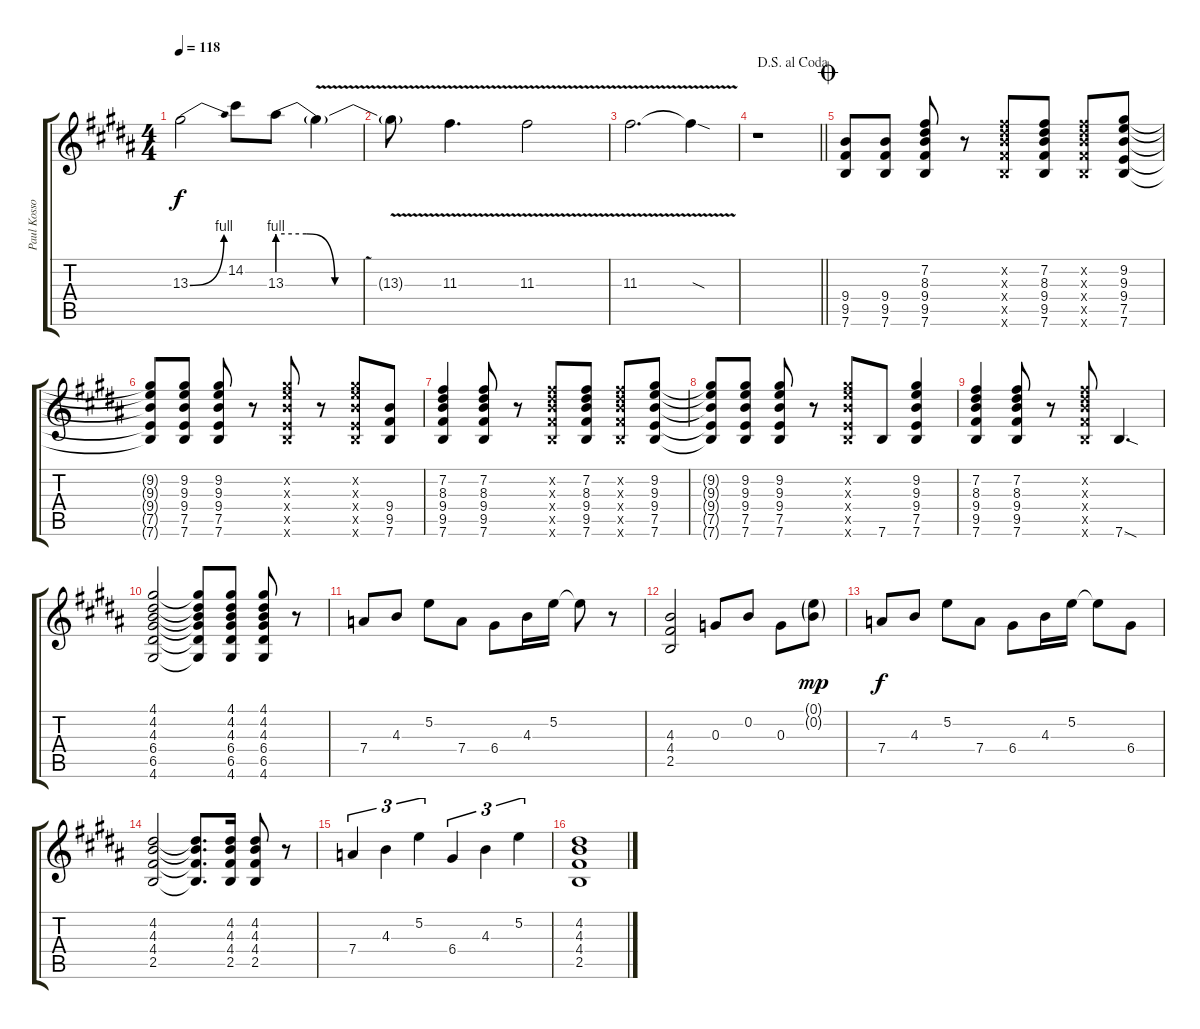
\track ("Paul Kossoff - Guitar 1" "Paul Kosso") {instrument overdrivenguitar}
\staff {score tabs}
\tuning (E4 B3 G3 D3 A2 E2) {hide}
\ts (4 4)
\tempo 118
\clef g2
\ks b
13.3{be (bend 0 0 60 4)}.2{dy f} 14.2.8 13.3{be (custom 0 4 20 4 40 0 60 0)}.8 13.3{v t}.4 |
\ks g#minor
13.3{v t}.8 11.3{v}.4{d} 11.3{v}.2 |
11.3{v}.2{d} 11.3{sod t}.4 |
\jump dalsegnoalcoda
\barLineRight lightlight
r.1 |
\jump coda
\ks b
(9.4 9.5 7.6).8 (9.4 9.5 7.6).8 (7.2 8.3 9.4 9.5 7.6).8 r.8 (7.2{x} 8.3{x} 9.4{x} 9.5{x} 7.6{x}).8 (7.2 8.3 9.4 9.5 7.6).8 (7.2{x} 8.3{x} 9.4{x} 9.5{x} 7.6{x}).8 (9.2 9.3 9.4 7.5 7.6).8 |
\ks g#minor
(9.2{t} 9.3{t} 9.4{t} 7.5{t} 7.6{t}).8 (9.2 9.3 9.4 7.5 7.6).8 (9.2 9.3 9.4 7.5 7.6).8 r.8 (9.2{x} 9.3{x} 9.4{x} 7.5{x} 7.6{x}).8 r.8 (9.2{x} 9.3{x} 9.4{x} 7.5{x} 7.6{x}).8 (9.4 9.5 7.6).8 |
(7.2 8.3 9.4 9.5 7.6).4 (7.2 8.3 9.4 9.5 7.6).8 r.8 (7.2{x} 8.3{x} 9.4{x} 9.5{x} 7.6{x}).8 (7.2 8.3 9.4 9.5 7.6).8 (7.2{x} 8.3{x} 9.4{x} 9.5{x} 7.6{x}).8 (9.2 9.3 9.4 7.5 7.6).8 |
(9.2{t} 9.3{t} 9.4{t} 7.5{t} 7.6{t}).8 (9.2 9.3 9.4 7.5 7.6).8 (9.2 9.3 9.4 7.5 7.6).8 r.8 (9.2{x} 9.3{x} 9.4{x} 7.5{x} 7.6{x}).8 7.6.8 (9.2 9.3 9.4 7.5 7.6).4 |
\ks b
(7.2 8.3 9.4 9.5 7.6).4 (7.2 8.3 9.4 9.5 7.6).8 r.8 (7.2{x} 8.3{x} 9.4{x} 9.5{x} 7.6{x}).8 7.6{sod}.4{d} |
\ks g#minor
(4.1 4.2 4.3 6.4 6.5 4.6).2 (4.1{t} 4.2{t} 4.3{t} 6.4{t} 6.5{t} 4.6{t}).8 (4.1 4.2 4.3 6.4 6.5 4.6).8 (4.1 4.2 4.3 6.4 6.5 4.6).8 r.8 |
7.4.8 4.3.8 5.2.8 7.4.8 6.4.8 4.3.16 5.2.16 5.2{t}.8 r.8 |
(4.3 4.4 2.5).2 0.3.8 0.2.8 0.3.8 (0.1{g} 0.2{g}).8{dy mp} |
\ks b
7.4.8{dy f} 4.3.8 5.2.8 7.4.8 6.4.8 4.3.16 5.2.16 5.2{t}.8 6.4.8 |
\ks g#minor
(4.2 4.3 4.4 2.5).2 (4.2{t} 4.3{t} 4.4{t} 2.5{t}).8{d} (4.2 4.3 4.4 2.5).16 (4.2 4.3 4.4 2.5).8 r.8 |
7.4.4{tu (3 2)} 4.3.4{tu (3 2)} 5.2.4{tu (3 2)} 6.4.4{tu (3 2)} 4.3.4{tu (3 2)} 5.2.4{tu (3 2)} |
\ks b
(4.2 4.3 4.4 2.5).1
